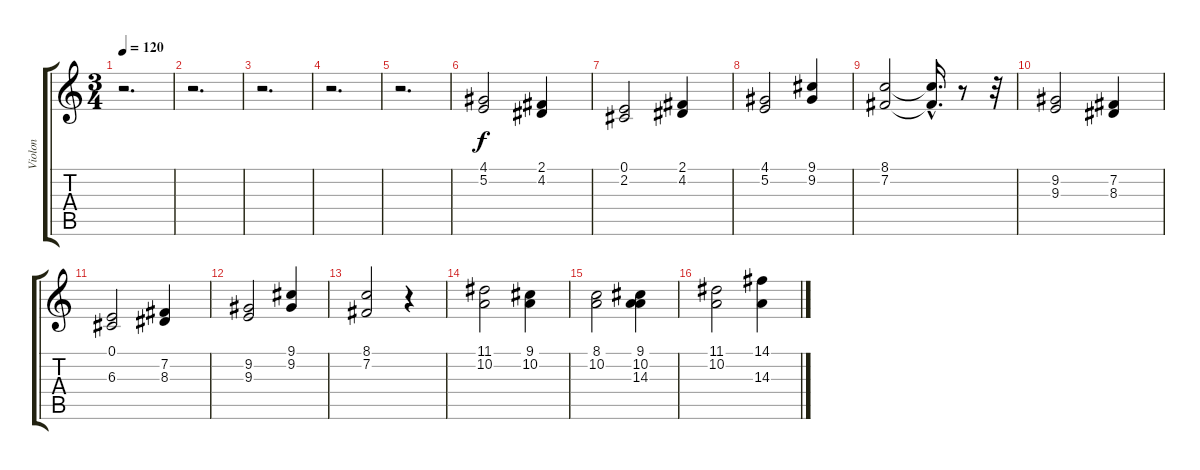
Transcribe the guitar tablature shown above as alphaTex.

\track ("Violon" "Violon") {instrument violin}
\staff {score tabs}
\tuning (E4 B3 G3 D3 A2 E2) {hide}
\ts (3 4)
\tempo 120
\clef g2
\ks c
r.2{d dy f} |
r.2{d} |
r.2{d} |
r.2{d} |
r.2{d} |
(4.1 5.2).2 (2.1 4.2).4 |
(0.1 2.2).2 (2.1 4.2).4 |
(4.1 5.2).2 (9.1 9.2).4 |
(8.1 7.2).2 (8.1{hac t} 7.2{hac t}).16{d} r.8 r.32 |
(9.2 9.3).2 (7.2 8.3).4 |
(0.1 6.3).2 (7.2 8.3).4 |
(9.2 9.3).2 (9.1 9.2).4 |
(8.1 7.2).2 r.4 |
(11.1 10.2).2 (9.1 10.2).4 |
(8.1 10.2).2 (9.1 10.2 14.3).4 |
(11.1 10.2).2 (14.1 14.3).4
